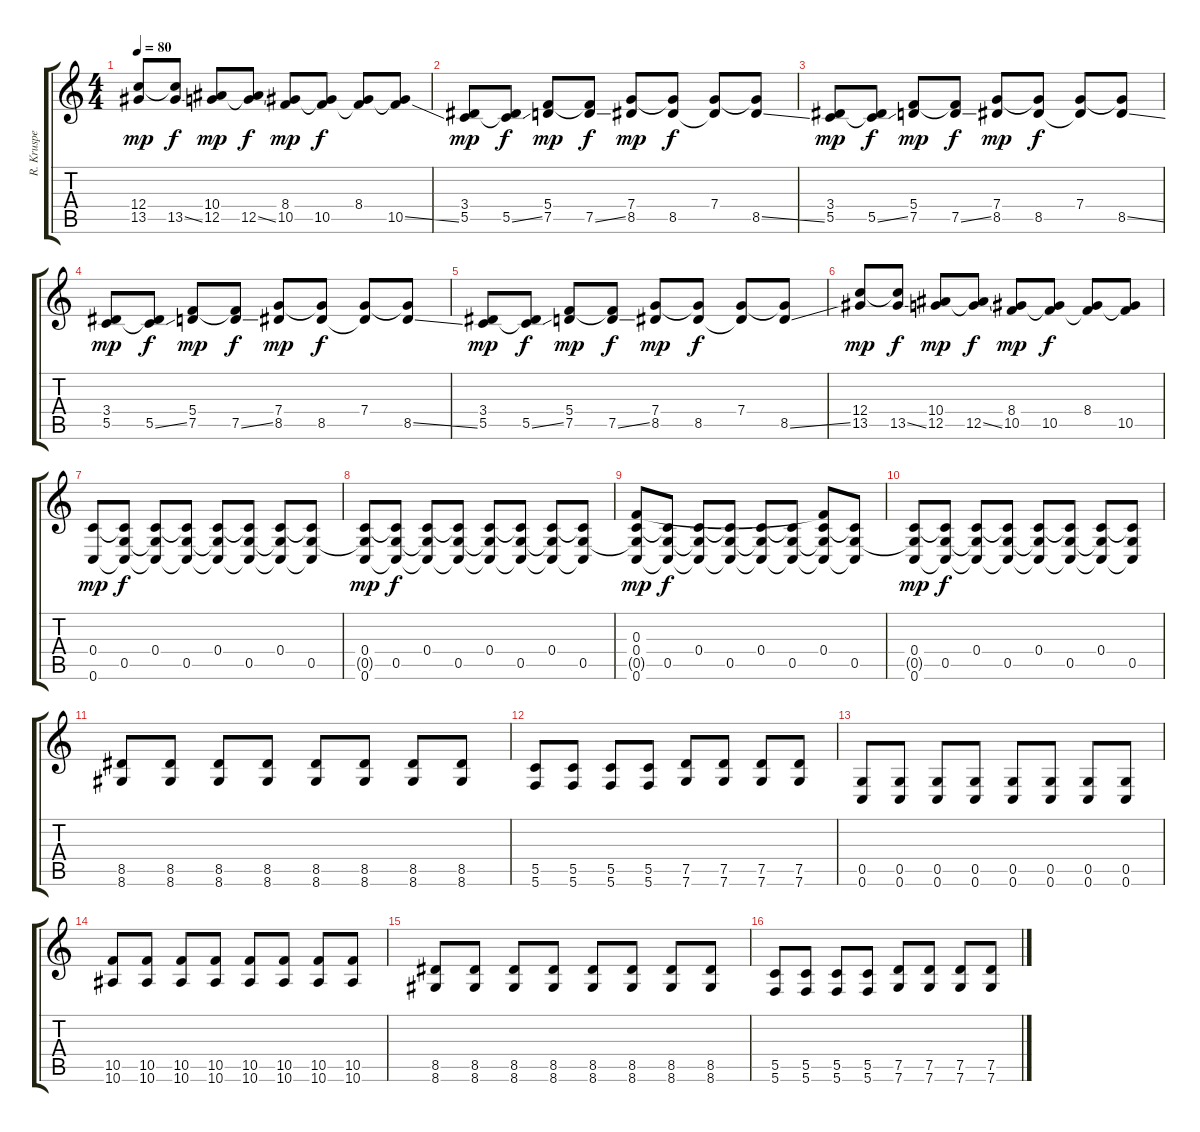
\track ("R. Kruspe" "R. Kruspe") {instrument electricguitarmuted}
\staff {score tabs}
\tuning (D4 A3 F3 C3 G2 C2) {hide}
\ts (4 4)
\tempo 80
\clef g2
\ks c
(12.4 13.5).8{dy mp} (12.4{t} 13.5{ss}).8{dy f} (10.4 12.5).8{dy mp} (10.4{t} 12.5{ss}).8{dy f} (8.4 10.5).8{dy mp} (8.4{t} 10.5).8{dy f} (8.4 10.5{t}).8 (8.4{t} 10.5{ss}).8 |
(3.4 5.5).8{dy mp} (3.4{t} 5.5{ss}).8{dy f} (5.4 7.5).8{dy mp} (5.4{t} 7.5{ss}).8{dy f} (7.4 8.5).8{dy mp} (7.4{t} 8.5).8{dy f} (7.4 8.5{t}).8 (7.4{t} 8.5{ss}).8 |
(3.4 5.5).8{dy mp} (3.4{t} 5.5{ss}).8{dy f} (5.4 7.5).8{dy mp} (5.4{t} 7.5{ss}).8{dy f} (7.4 8.5).8{dy mp} (7.4{t} 8.5).8{dy f} (7.4 8.5{t}).8 (7.4{t} 8.5{ss}).8 |
(3.4 5.5).8{dy mp} (3.4{t} 5.5{ss}).8{dy f} (5.4 7.5).8{dy mp} (5.4{t} 7.5{ss}).8{dy f} (7.4 8.5).8{dy mp} (7.4{t} 8.5).8{dy f} (7.4 8.5{t}).8 (7.4{t} 8.5{ss}).8 |
(3.4 5.5).8{dy mp} (3.4{t} 5.5{ss}).8{dy f} (5.4 7.5).8{dy mp} (5.4{t} 7.5{ss}).8{dy f} (7.4 8.5).8{dy mp} (7.4{t} 8.5).8{dy f} (7.4 8.5{t}).8 (7.4{t} 8.5{ss}).8 |
(12.4 13.5).8{dy mp} (12.4{t} 13.5{ss}).8{dy f} (10.4 12.5).8{dy mp} (10.4{t} 12.5{ss}).8{dy f} (8.4 10.5).8{dy mp} (8.4{t} 10.5).8{dy f} (8.4 10.5{t}).8 (8.4{t} 10.5).8 |
(0.4 0.6).8{dy mp} (0.4{t} 0.5 0.6{t}).8{dy f} (0.4 0.5{t} 0.6{t}).8 (0.4{t} 0.5 0.6{t}).8 (0.4 0.5{t} 0.6{t}).8 (0.4{t} 0.5 0.6{t}).8 (0.4 0.5{t} 0.6{t}).8 (0.4{t} 0.5 0.6{t}).8 |
(0.4 0.5{t} 0.6).8{dy mp} (0.4{t} 0.5 0.6{t}).8{dy f} (0.4 0.5{t} 0.6{t}).8 (0.4{t} 0.5 0.6{t}).8 (0.4 0.5{t} 0.6{t}).8 (0.4{t} 0.5 0.6{t}).8 (0.4 0.5{t} 0.6{t}).8 (0.4{t} 0.5 0.6{t}).8 |
(0.3 0.4 0.5{t} 0.6).8{dy mp} (0.4{t} 0.5 0.6{t}).8{dy f} (0.4 0.5{t} 0.6{t}).8 (0.4{t} 0.5 0.6{t}).8 (0.4 0.5{t} 0.6{t}).8 (0.4{t} 0.5 0.6{t}).8 (0.3{t} 0.4 0.5{t} 0.6{t}).8 (0.4{t} 0.5 0.6{t}).8 |
(0.4 0.5{t} 0.6).8{dy mp} (0.4{t} 0.5 0.6{t}).8{dy f} (0.4 0.5{t} 0.6{t}).8 (0.4{t} 0.5 0.6{t}).8 (0.4 0.5{t} 0.6{t}).8 (0.4{t} 0.5 0.6{t}).8 (0.4 0.5{t} 0.6{t}).8 (0.4{t} 0.5 0.6{t}).8 |
(8.5 8.6).8{balance 16 instrument distortionguitar} (8.5 8.6).8 (8.5 8.6).8 (8.5 8.6).8 (8.5 8.6).8 (8.5 8.6).8 (8.5 8.6).8 (8.5 8.6).8 |
(5.5 5.6).8 (5.5 5.6).8 (5.5 5.6).8 (5.5 5.6).8 (7.5 7.6).8 (7.5 7.6).8 (7.5 7.6).8 (7.5 7.6).8 |
(0.5 0.6).8 (0.5 0.6).8 (0.5 0.6).8 (0.5 0.6).8 (0.5 0.6).8 (0.5 0.6).8 (0.5 0.6).8 (0.5 0.6).8 |
(10.5 10.6).8 (10.5 10.6).8 (10.5 10.6).8 (10.5 10.6).8 (10.5 10.6).8 (10.5 10.6).8 (10.5 10.6).8 (10.5 10.6).8 |
(8.5 8.6).8 (8.5 8.6).8 (8.5 8.6).8 (8.5 8.6).8 (8.5 8.6).8 (8.5 8.6).8 (8.5 8.6).8 (8.5 8.6).8 |
(5.5 5.6).8 (5.5 5.6).8 (5.5 5.6).8 (5.5 5.6).8 (7.5 7.6).8 (7.5 7.6).8 (7.5 7.6).8 (7.5 7.6).8
